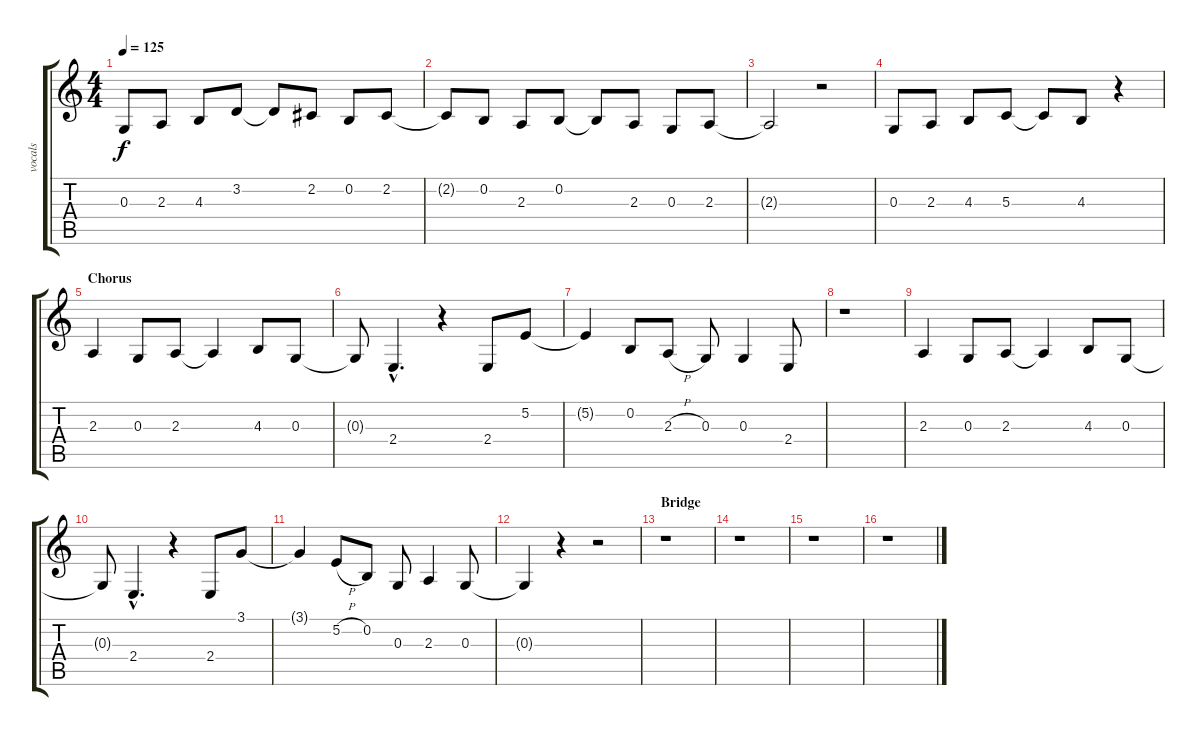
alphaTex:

\track ("vocals" "vocals") {instrument acousticgrandpiano}
\staff {score tabs}
\tuning (E4 B3 G3 D3 A2 E2) {hide}
\ts (4 4)
\tempo 125
\clef g2
\ks c
0.3.8{dy f} 2.3.8 4.3.8 3.2.8 3.2{t}.8 2.2.8 0.2.8 2.2.8 |
2.2{t}.8 0.2.8 2.3.8 0.2.8 0.2{t}.8 2.3.8 0.3.8 2.3.8 |
2.3{t}.2 r.2 |
0.3.8 2.3.8 4.3.8 5.3.8 5.3{t}.8 4.3.8 r.4 |
\section ("" "Chorus")
2.3.4 0.3.8 2.3.8 2.3{t}.4 4.3.8 0.3.8 |
0.3{t}.8 2.4{hac}.4{d} r.4 2.4.8 5.2.8 |
5.2{t}.4 0.2.8 2.3{h}.8 0.3.8 0.3.4 2.4.8 |
r.1 |
2.3.4 0.3.8 2.3.8 2.3{t}.4 4.3.8 0.3.8 |
0.3{t}.8 2.4{hac}.4{d} r.4 2.4.8 3.1.8 |
3.1{t}.4 5.2{h}.8 0.2.8 0.3.8 2.3.4 0.3.8 |
0.3{t}.4 r.4 r.2 |
\section ("" "Bridge")
r.1 |
r.1 |
r.1 |
r.1
